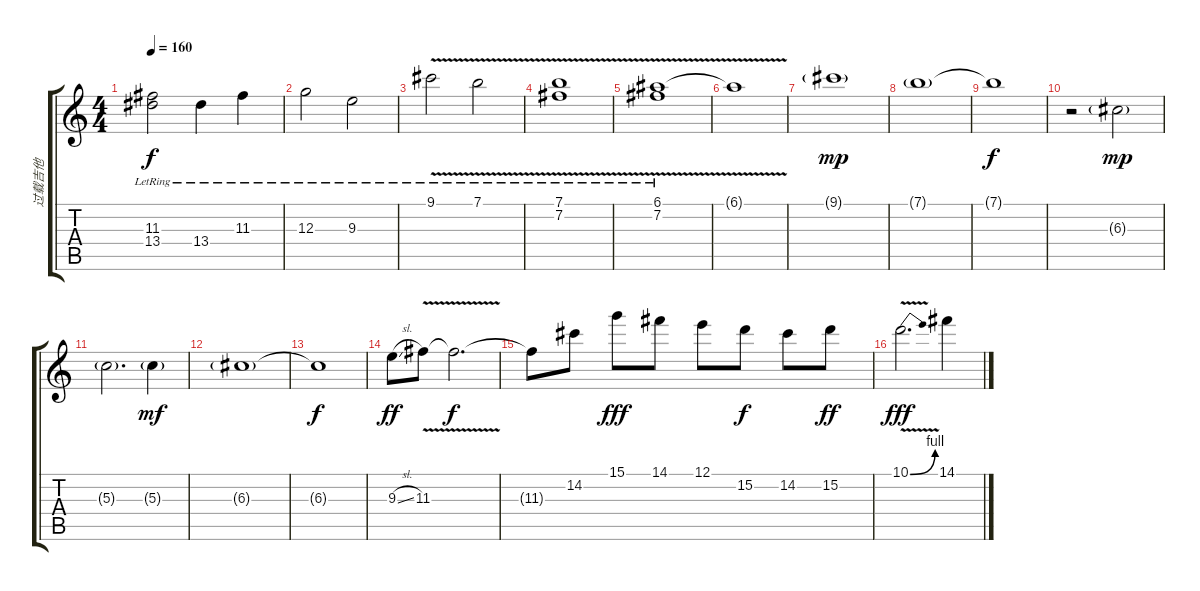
\track ("过载吉他" "过载吉他") {instrument distortionguitar}
\staff {score tabs}
\tuning (E4 B3 G3 D3 A2 E2) {hide}
\ts (4 4)
\tempo 160
\clef g2
\ks c
(11.3{lr} 13.4{lr}).2{dy f} 13.4{lr}.4 11.3{lr}.4 |
12.3{lr}.2 9.3{lr}.2 |
9.1{v lr}.2 7.1{v lr}.2 |
(7.1{v lr} 7.2).1 |
(6.1{v lr} 7.2).1 |
6.1{t}.1 |
9.1{g}.1{dy mp} |
7.1{g}.1 |
7.1{t}.1{dy f} |
r.2 6.3{g}.2{dy mp} |
5.3{g}.2{d} 5.3{g}.4{dy mf} |
6.3{g}.1 |
6.3{t}.1{dy f} |
9.3{sl}.8{dy ff} 11.3{v}.8 11.3{t}.2{d dy f} |
11.3{t}.8 14.2.8 15.1.8{dy fff} 14.1.8 12.1.8 15.2.8{dy f} 14.2.8 15.2.8{dy ff} |
10.1{be (bend 0 0 60 4) v}.2{d dy fff} 14.1.4
